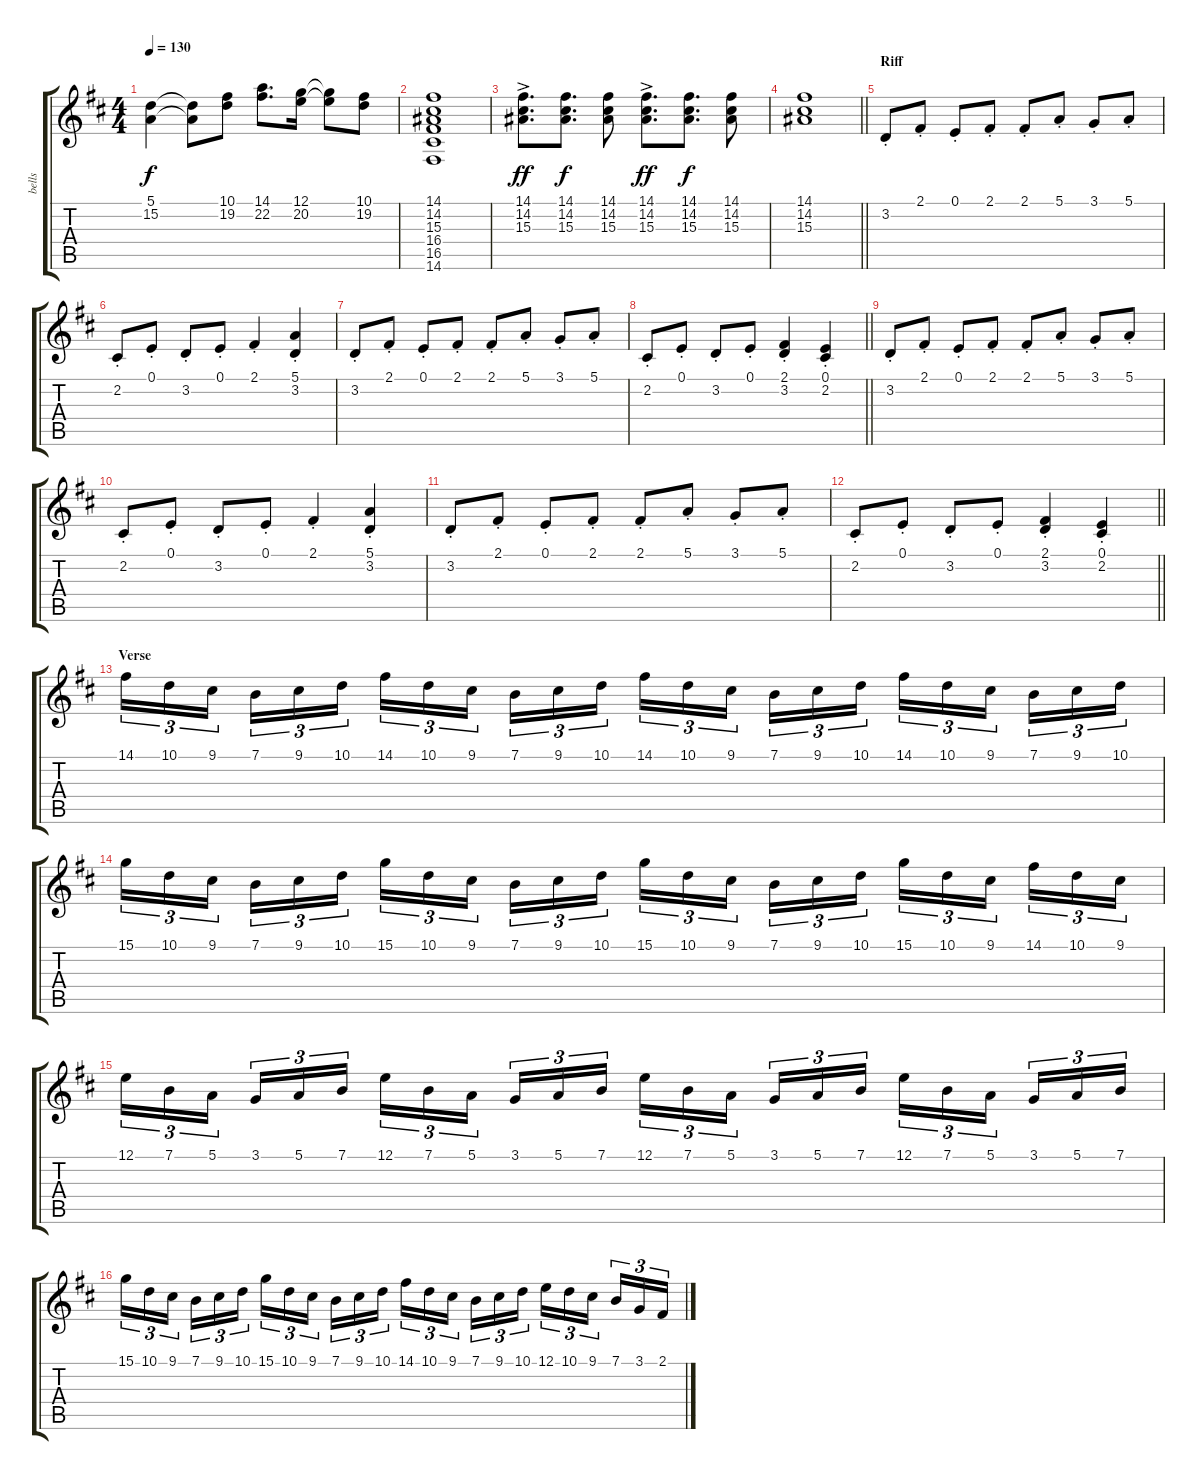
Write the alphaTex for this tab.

\track ("bells" "bells") {instrument musicbox}
\staff {score tabs}
\tuning (E4 B3 G3 D3 A2 E2) {hide}
\ts (4 4)
\tempo 130
\clef g2
\ks bminor
(5.1 15.2).4{dy f} (5.1{t} 15.2{t}).8 (10.1 19.2).8 (14.1 22.2).8{d} (12.1 20.2).16 (12.1{t} 20.2{t}).8 (10.1 19.2).8 |
(14.1 14.2 15.3 16.4 16.5 14.6).1 |
(14.1 14.2{ac} 15.3).8{d dy ff} (14.1 14.2 15.3).8{d dy f} (14.1 14.2 15.3).8 (14.1 14.2{ac} 15.3).8{d dy ff} (14.1 14.2 15.3).8{d dy f} (14.1 14.2 15.3).8 |
\barLineRight lightlight
(14.1 14.2 15.3).1 |
\section ("" "Riff")
3.2{st}.8 2.1{st}.8 0.1{st}.8 2.1{st}.8 2.1{st}.8 5.1{st}.8 3.1{st}.8 5.1{st}.8 |
2.2{st}.8 0.1{st}.8 3.2{st}.8 0.1{st}.8 2.1{st}.4 (5.1 3.2{st}).4 |
3.2{st}.8 2.1{st}.8 0.1{st}.8 2.1{st}.8 2.1{st}.8 5.1{st}.8 3.1{st}.8 5.1{st}.8 |
\barLineRight lightlight
2.2{st}.8 0.1{st}.8 3.2{st}.8 0.1{st}.8 (2.1{st} 3.2{st}).4 (0.1{st} 2.2{st}).4 |
3.2{st}.8 2.1{st}.8 0.1{st}.8 2.1{st}.8 2.1{st}.8 5.1{st}.8 3.1{st}.8 5.1{st}.8 |
2.2{st}.8 0.1{st}.8 3.2{st}.8 0.1{st}.8 2.1{st}.4 (5.1 3.2{st}).4 |
3.2{st}.8 2.1{st}.8 0.1{st}.8 2.1{st}.8 2.1{st}.8 5.1{st}.8 3.1{st}.8 5.1{st}.8 |
\barLineRight lightlight
2.2{st}.8 0.1{st}.8 3.2{st}.8 0.1{st}.8 (2.1{st} 3.2{st}).4 (0.1{st} 2.2{st}).4 |
\section ("" "Verse")
14.1.16{tu (3 2)} 10.1.16{tu (3 2)} 9.1.16{tu (3 2) beam splitsecondary} 7.1.16{tu (3 2)} 9.1.16{tu (3 2)} 10.1.16{tu (3 2)} 14.1.16{tu (3 2)} 10.1.16{tu (3 2)} 9.1.16{tu (3 2) beam splitsecondary} 7.1.16{tu (3 2)} 9.1.16{tu (3 2)} 10.1.16{tu (3 2)} 14.1.16{tu (3 2)} 10.1.16{tu (3 2)} 9.1.16{tu (3 2) beam splitsecondary} 7.1.16{tu (3 2)} 9.1.16{tu (3 2)} 10.1.16{tu (3 2)} 14.1.16{tu (3 2)} 10.1.16{tu (3 2)} 9.1.16{tu (3 2) beam splitsecondary} 7.1.16{tu (3 2)} 9.1.16{tu (3 2)} 10.1.16{tu (3 2)} |
15.1.16{tu (3 2)} 10.1.16{tu (3 2)} 9.1.16{tu (3 2) beam splitsecondary} 7.1.16{tu (3 2)} 9.1.16{tu (3 2)} 10.1.16{tu (3 2)} 15.1.16{tu (3 2)} 10.1.16{tu (3 2)} 9.1.16{tu (3 2) beam splitsecondary} 7.1.16{tu (3 2)} 9.1.16{tu (3 2)} 10.1.16{tu (3 2)} 15.1.16{tu (3 2)} 10.1.16{tu (3 2)} 9.1.16{tu (3 2) beam splitsecondary} 7.1.16{tu (3 2)} 9.1.16{tu (3 2)} 10.1.16{tu (3 2)} 15.1.16{tu (3 2)} 10.1.16{tu (3 2)} 9.1.16{tu (3 2) beam splitsecondary} 14.1.16{tu (3 2)} 10.1.16{tu (3 2)} 9.1.16{tu (3 2)} |
12.1.16{tu (3 2)} 7.1.16{tu (3 2)} 5.1.16{tu (3 2) beam splitsecondary} 3.1.16{tu (3 2)} 5.1.16{tu (3 2)} 7.1.16{tu (3 2)} 12.1.16{tu (3 2)} 7.1.16{tu (3 2)} 5.1.16{tu (3 2) beam splitsecondary} 3.1.16{tu (3 2)} 5.1.16{tu (3 2)} 7.1.16{tu (3 2)} 12.1.16{tu (3 2)} 7.1.16{tu (3 2)} 5.1.16{tu (3 2) beam splitsecondary} 3.1.16{tu (3 2)} 5.1.16{tu (3 2)} 7.1.16{tu (3 2)} 12.1.16{tu (3 2)} 7.1.16{tu (3 2)} 5.1.16{tu (3 2) beam splitsecondary} 3.1.16{tu (3 2)} 5.1.16{tu (3 2)} 7.1.16{tu (3 2)} |
15.1.16{tu (3 2)} 10.1.16{tu (3 2)} 9.1.16{tu (3 2) beam splitsecondary} 7.1.16{tu (3 2)} 9.1.16{tu (3 2)} 10.1.16{tu (3 2)} 15.1.16{tu (3 2)} 10.1.16{tu (3 2)} 9.1.16{tu (3 2) beam splitsecondary} 7.1.16{tu (3 2)} 9.1.16{tu (3 2)} 10.1.16{tu (3 2)} 14.1.16{tu (3 2)} 10.1.16{tu (3 2)} 9.1.16{tu (3 2) beam splitsecondary} 7.1.16{tu (3 2)} 9.1.16{tu (3 2)} 10.1.16{tu (3 2)} 12.1.16{tu (3 2)} 10.1.16{tu (3 2)} 9.1.16{tu (3 2) beam splitsecondary} 7.1.16{tu (3 2)} 3.1.16{tu (3 2)} 2.1.16{tu (3 2)}
